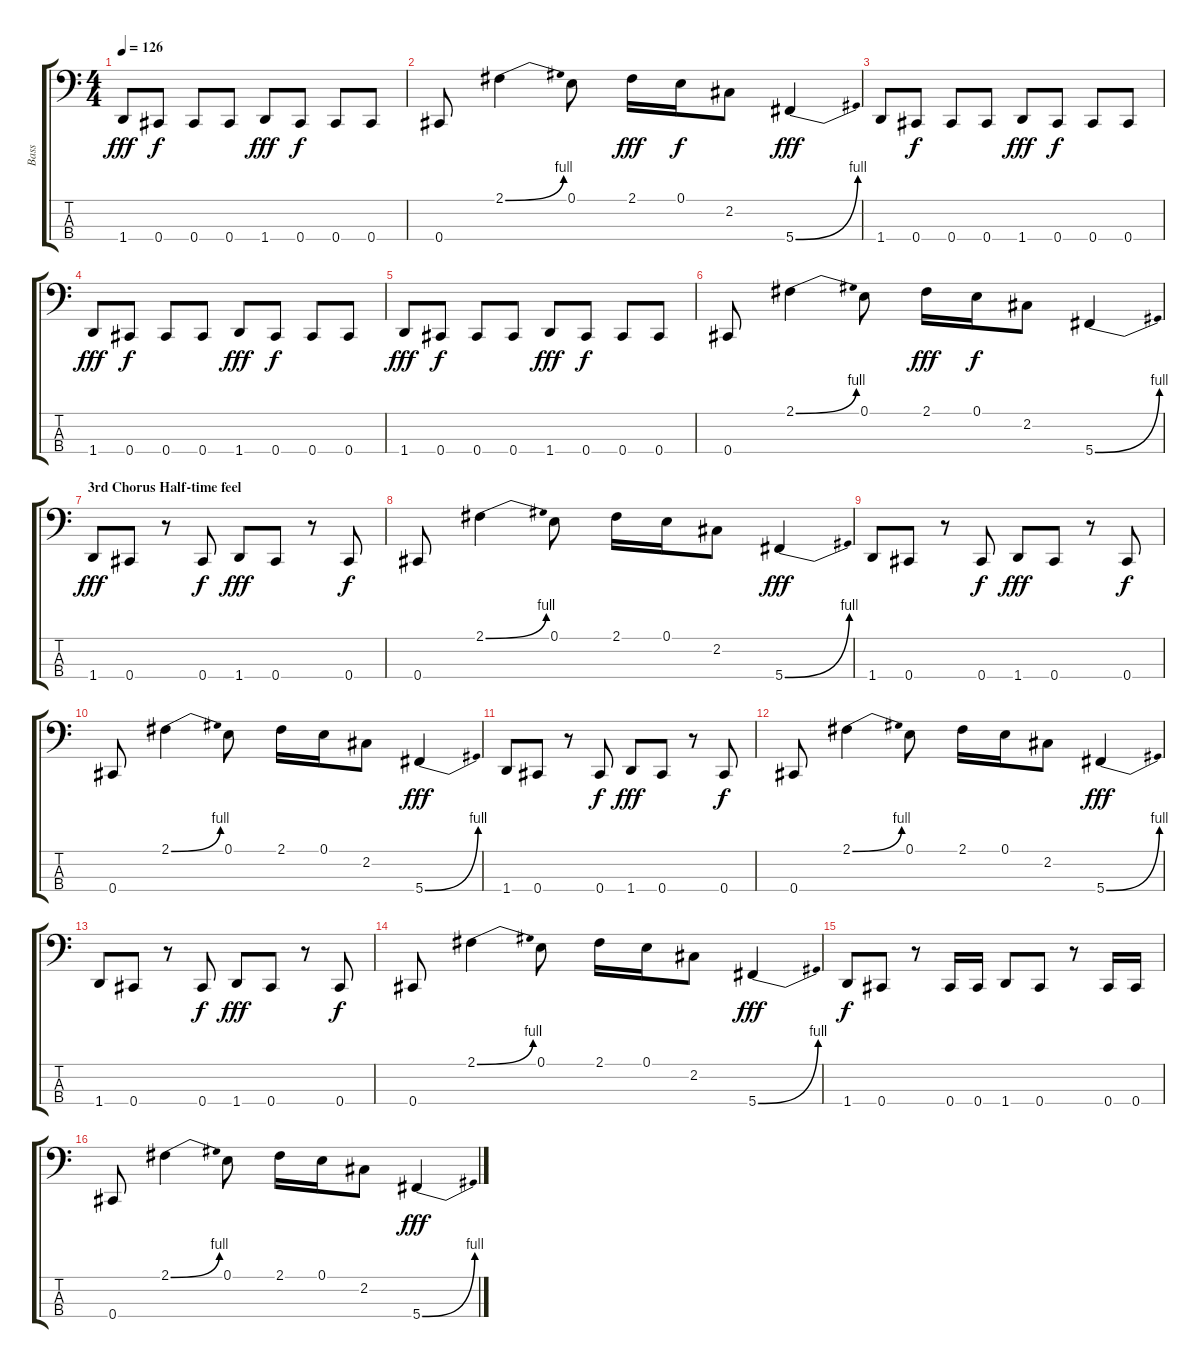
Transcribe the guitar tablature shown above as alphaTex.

\track ("Bass" "Bass") {instrument electricbasspick}
\staff {score tabs}
\tuning (E2 B1 Gb1 Db1) {hide}
\ts (4 4)
\tempo 126
\clef f4
\ks c
1.4.8{dy fff} 0.4.8{dy f} 0.4.8 0.4.8 1.4.8{dy fff} 0.4.8{dy f} 0.4.8 0.4.8 |
0.4.8 2.1{be (bend 0 0 60 4)}.4 0.1.8 2.1.16{dy fff} 0.1.16{dy f} 2.2.8 5.4{be (bend 0 0 60 4)}.4{dy fff} |
1.4.8 0.4.8{dy f} 0.4.8 0.4.8 1.4.8{dy fff} 0.4.8{dy f} 0.4.8 0.4.8 |
1.4.8{dy fff} 0.4.8{dy f} 0.4.8 0.4.8 1.4.8{dy fff} 0.4.8{dy f} 0.4.8 0.4.8 |
1.4.8{dy fff} 0.4.8{dy f} 0.4.8 0.4.8 1.4.8{dy fff} 0.4.8{dy f} 0.4.8 0.4.8 |
0.4.8 2.1{be (bend 0 0 60 4)}.4 0.1.8 2.1.16{dy fff} 0.1.16{dy f} 2.2.8 5.4{be (bend 0 0 60 4)}.4 |
\section ("" "3rd Chorus Half-time feel")
1.4.8{dy fff} 0.4.8 r.8 0.4.8{dy f} 1.4.8{dy fff} 0.4.8 r.8 0.4.8{dy f} |
0.4.8 2.1{be (bend 0 0 60 4)}.4 0.1.8 2.1.16 0.1.16 2.2.8 5.4{be (bend 0 0 60 4)}.4{dy fff} |
1.4.8 0.4.8 r.8 0.4.8{dy f} 1.4.8{dy fff} 0.4.8 r.8 0.4.8{dy f} |
0.4.8 2.1{be (bend 0 0 60 4)}.4 0.1.8 2.1.16 0.1.16 2.2.8 5.4{be (bend 0 0 60 4)}.4{dy fff} |
1.4.8 0.4.8 r.8 0.4.8{dy f} 1.4.8{dy fff} 0.4.8 r.8 0.4.8{dy f} |
0.4.8 2.1{be (bend 0 0 60 4)}.4 0.1.8 2.1.16 0.1.16 2.2.8 5.4{be (bend 0 0 60 4)}.4{dy fff} |
1.4.8 0.4.8 r.8 0.4.8{dy f} 1.4.8{dy fff} 0.4.8 r.8 0.4.8{dy f} |
0.4.8 2.1{be (bend 0 0 60 4)}.4 0.1.8 2.1.16 0.1.16 2.2.8 5.4{be (bend 0 0 60 4)}.4{dy fff} |
1.4.8{dy f} 0.4.8 r.8 0.4.16 0.4.16 1.4.8 0.4.8 r.8 0.4.16 0.4.16 |
0.4.8 2.1{be (bend 0 0 60 4)}.4 0.1.8 2.1.16 0.1.16 2.2.8 5.4{be (bend 0 0 60 4)}.4{dy fff}
